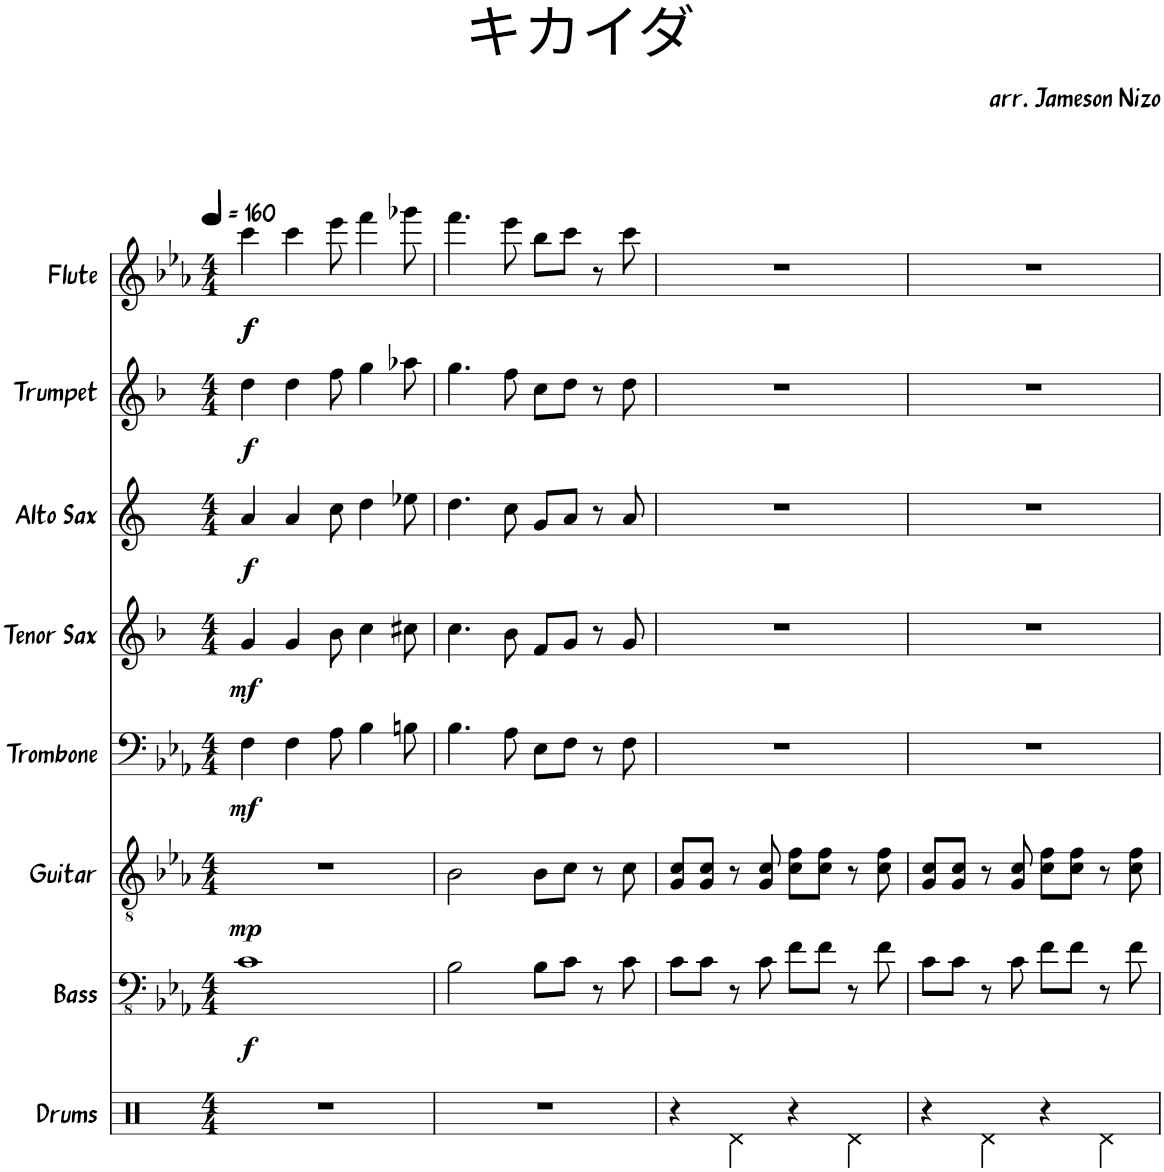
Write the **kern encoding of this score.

**kern	**kern	**dynam	**kern	**dynam	**kern	**dynam	**kern	**dynam	**kern	**dynam	**kern	**dynam	**kern	**dynam
*part8	*part7	*part7	*part6	*part6	*part5	*part5	*part4	*part4	*part3	*part3	*part2	*part2	*part1	*part1
*staff8	*staff7	*staff7	*staff6	*staff6	*staff5	*staff5	*staff4	*staff4	*staff3	*staff3	*staff2	*staff2	*staff1	*staff1
*I"Drums	*I"Bass	*	*I"Guitar	*	*I"Trombone	*	*I"Tenor Sax	*	*I"Alto Sax	*	*I"Trumpet	*	*I"Flute	*
*I'Drums	*I'Bass	*	*I'Gtr.	*	*I'Tbn.	*	*I'Tenor	*	*I'Alto	*	*I'Tpt.	*	*I'Fl.	*
*clefX	*clefFv4	*	*clefGv2	*	*clefF4	*	*clefG2	*	*clefG2	*	*clefG2	*	*clefG2	*
*	*	*	*	*	*	*	*Trd8c14	*	*Trd5c9	*	*Trd1c2	*	*	*
*k[]	*k[b-e-a-]	*	*k[b-e-a-]	*	*k[b-e-a-]	*	*k[b-]	*	*k[]	*	*k[b-]	*	*k[b-e-a-]	*
*M4/4	*M4/4	*	*M4/4	*	*M4/4	*	*M4/4	*	*M4/4	*	*M4/4	*	*M4/4	*
*MM160	*MM160	*	*MM160	*	*MM160	*	*MM160	*	*MM160	*	*MM160	*	*MM160	*
=1	=1	=1	=1	=1	=1	=1	=1	=1	=1	=1	=1	=1	=1	=1
!	!	!LO:DY:b	!	!LO:DY:b	!	!LO:DY:b	!	!LO:DY:b	!	!LO:DY:b	!	!LO:DY:b	!	!LO:DY:b
!	!	!	!	!	!	!	!	!	!	!	!	!	!	!LO:DY:n=1:b
1r	1C	f	1r	mp	4F\	mf	4g/	mf	4a/	f	4dd\	f	4ccc\	f f
.	.	.	.	.	4F\	.	4g/	.	4a/	.	4dd\	.	4ccc\	.
.	.	.	.	.	8A-\	.	8b-\	.	8cc\	.	8ff\	.	8eee-\	.
.	.	.	.	.	4B-\	.	4cc\	.	4dd\	.	4gg\	.	4fff\	.
.	.	.	.	.	8Bn\	.	8cc#X\	.	8ee-X\	.	8aa-X\	.	8ggg-X\	.
=2	=2	=2	=2	=2	=2	=2	=2	=2	=2	=2	=2	=2	=2	=2
1r	2BB-\	.	2B-\	.	4.B-\	.	4.cc\	.	4.dd\	.	4.gg\	.	4.fff\	.
.	.	.	.	.	8A-\	.	8b-\	.	8cc\	.	8ff\	.	8eee-\	.
.	8BB-\L	.	8B-\L	.	8E-\L	.	8f/L	.	8g/L	.	8cc\L	.	8bb-\L	.
.	8C\J	.	8c\J	.	8F\J	.	8g/J	.	8a/J	.	8dd\J	.	8ccc\J	.
.	8r	.	8r	.	8r	.	8r	.	8r	.	8r	.	8r	.
.	8C\	.	8c\	.	8F\	.	8g/	.	8a/	.	8dd\	.	8ccc\	.
=3	=3	=3	=3	=3	=3	=3	=3	=3	=3	=3	=3	=3	=3	=3
4r	8C\L	.	8G/ 8c/L	.	1r	.	1r	.	1r	.	1r	.	1r	.
.	8C\J	.	8G/ 8c/J	.	.	.	.	.	.	.	.	.	.	.
4Rd\	8r	.	8r	.	.	.	.	.	.	.	.	.	.	.
.	8C\	.	8G/ 8c/	.	.	.	.	.	.	.	.	.	.	.
4r	8F\L	.	8c\ 8f\L	.	.	.	.	.	.	.	.	.	.	.
.	8F\J	.	8c\ 8f\J	.	.	.	.	.	.	.	.	.	.	.
4Rd\	8r	.	8r	.	.	.	.	.	.	.	.	.	.	.
.	8F\	.	8c\ 8f\	.	.	.	.	.	.	.	.	.	.	.
=4	=4	=4	=4	=4	=4	=4	=4	=4	=4	=4	=4	=4	=4	=4
4r	8C\L	.	8G/ 8c/L	.	1r	.	1r	.	1r	.	1r	.	1r	.
.	8C\J	.	8G/ 8c/J	.	.	.	.	.	.	.	.	.	.	.
4Rd\	8r	.	8r	.	.	.	.	.	.	.	.	.	.	.
.	8C\	.	8G/ 8c/	.	.	.	.	.	.	.	.	.	.	.
4r	8F\L	.	8c\ 8f\L	.	.	.	.	.	.	.	.	.	.	.
.	8F\J	.	8c\ 8f\J	.	.	.	.	.	.	.	.	.	.	.
4Rd\	8r	.	8r	.	.	.	.	.	.	.	.	.	.	.
.	8F\	.	8c\ 8f\	.	.	.	.	.	.	.	.	.	.	.
=	=	=	=	=	=	=	=	=	=	=	=	=	=	=
*-	*-	*-	*-	*-	*-	*-	*-	*-	*-	*-	*-	*-	*-	*-
